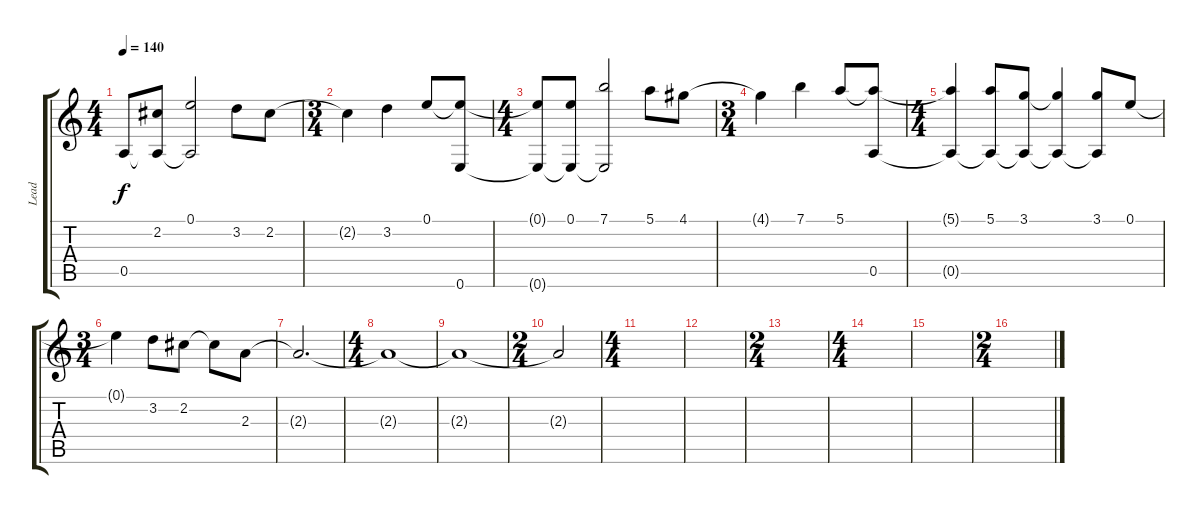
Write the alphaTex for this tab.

\track ("Lead" "Lead") {instrument distortionguitar}
\staff {score tabs}
\tuning (E4 B3 G3 D3 A2 E2) {hide}
\ts (4 4)
\tempo 140
\clef g2
\ks c
0.5{t}.8{dy f} (2.2 0.5{t}).8 (0.1 0.5{t}).2 3.2.8 2.2.8 |
\ts (3 4)
2.2{t}.4 3.2.4 0.1.8 (0.1{t} 0.6).8 |
\ts (4 4)
(0.1{t} 0.6{t}).8 (0.1 0.6{t}).8 (7.1 0.6{t}).2 5.1.8 4.1.8 |
\ts (3 4)
4.1{t}.4 7.1.4 5.1.8 (5.1{t} 0.5).8 |
\ts (4 4)
(5.1{t} 0.5{t}).4 (5.1 0.5{t}).8 (3.1 0.5{t}).8 (3.1{t} 0.5{t}).4 (3.1 0.5{t}).8 0.1.8 |
\ts (3 4)
0.1{t}.4 3.2.8 2.2.8 2.2{t}.8 2.3.8 |
2.3{t}.2{d} |
\ts (4 4)
2.3{t}.1 |
2.3{t}.1 |
\ts (2 4)
2.3{t}.2 |
\ts (4 4)
|
|
\ts (2 4)
|
\ts (4 4)
|
|
\ts (2 4)
